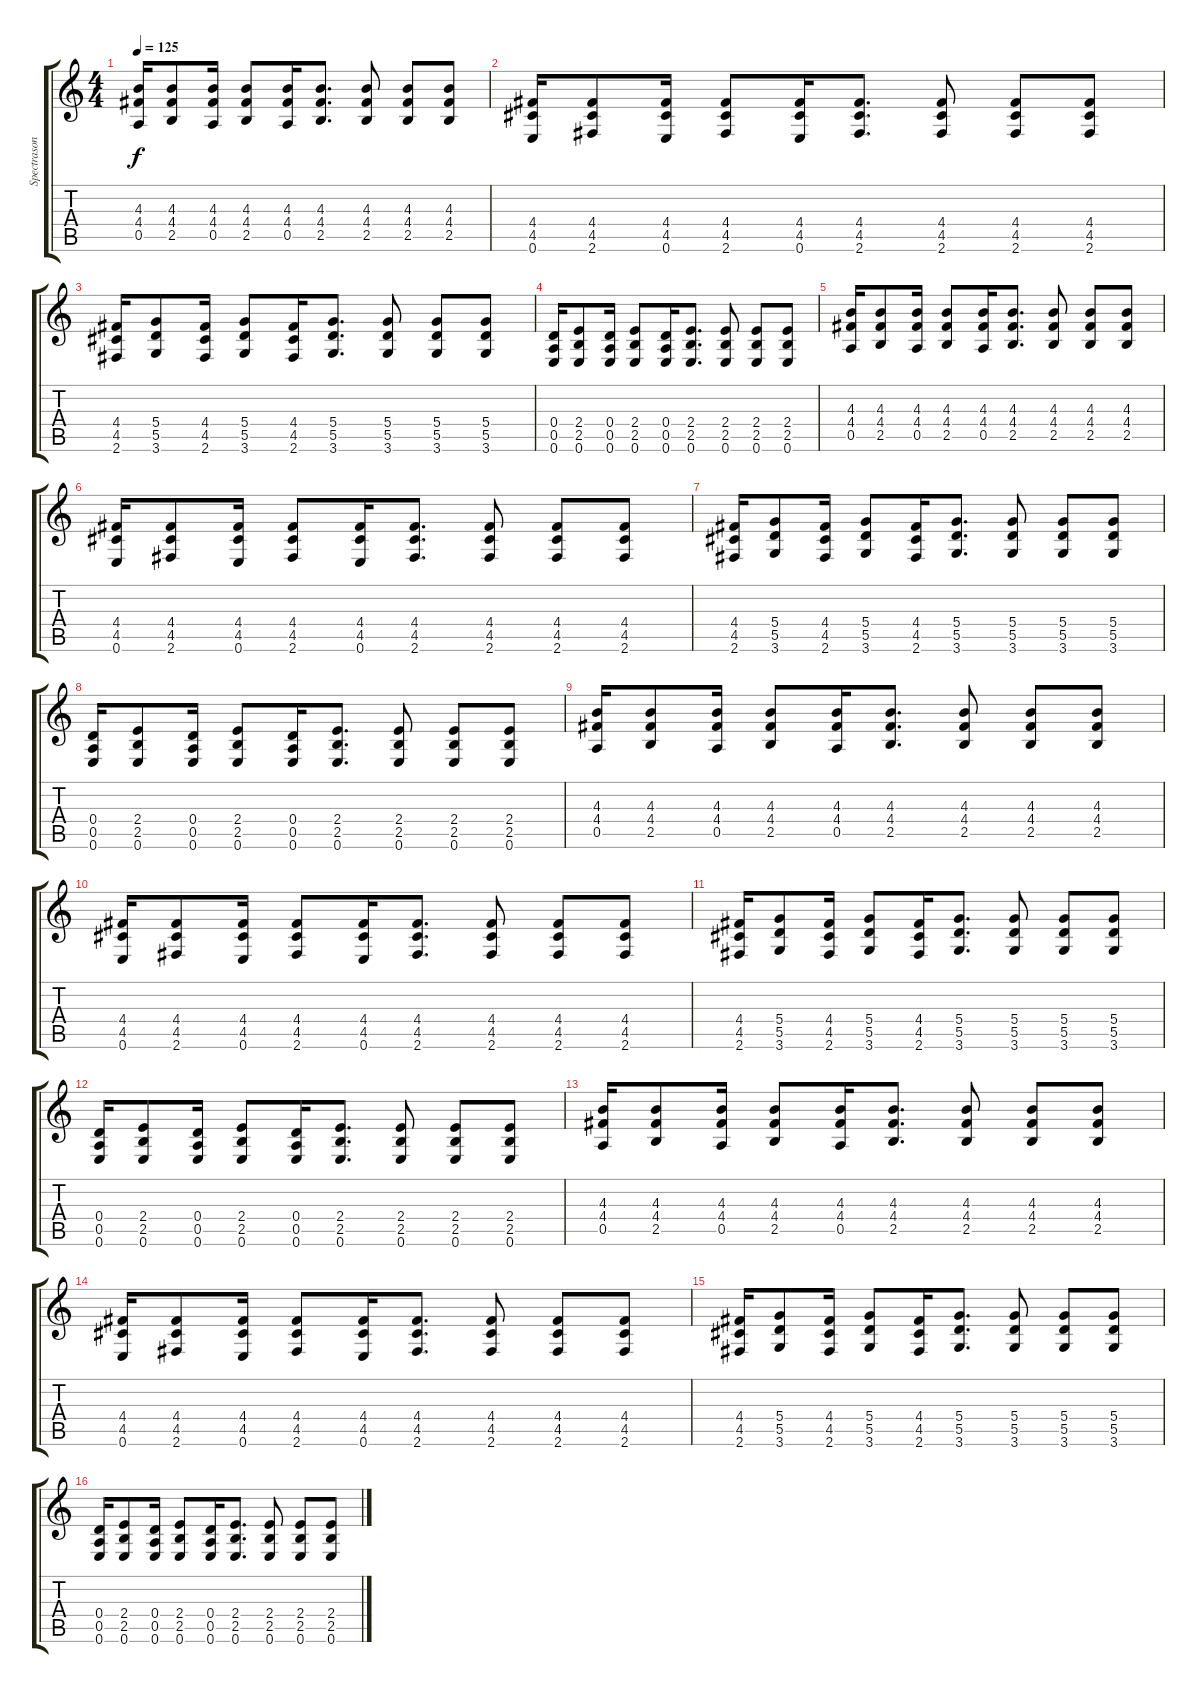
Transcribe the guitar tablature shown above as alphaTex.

\track ("Spectrasonics Omnisphere" "Spectrason") {instrument distortionguitar}
\staff {score tabs}
\tuning (E4 B3 G3 D3 A2 E2) {hide}
\ts (4 4)
\tempo 125
\clef g2
\ks c
(4.3 4.4 0.5).16{dy f} (4.3 4.4 2.5).8 (4.3 4.4 0.5).16 (4.3 4.4 2.5).8 (4.3 4.4 0.5).16 (4.3 4.4 2.5).8{d} (4.3 4.4 2.5).8 (4.3 4.4 2.5).8 (4.3 4.4 2.5).8 |
(4.4 4.5 0.6).16 (4.4 4.5 2.6).8 (4.4 4.5 0.6).16 (4.4 4.5 2.6).8 (4.4 4.5 0.6).16 (4.4 4.5 2.6).8{d} (4.4 4.5 2.6).8 (4.4 4.5 2.6).8 (4.4 4.5 2.6).8 |
(4.4 4.5 2.6).16 (5.4 5.5 3.6).8 (4.4 4.5 2.6).16 (5.4 5.5 3.6).8 (4.4 4.5 2.6).16 (5.4 5.5 3.6).8{d} (5.4 5.5 3.6).8 (5.4 5.5 3.6).8 (5.4 5.5 3.6).8 |
(0.4 0.5 0.6).16 (2.4 2.5 0.6).8 (0.4 0.5 0.6).16 (2.4 2.5 0.6).8 (0.4 0.5 0.6).16 (2.4 2.5 0.6).8{d} (2.4 2.5 0.6).8 (2.4 2.5 0.6).8 (2.4 2.5 0.6).8 |
(4.3 4.4 0.5).16 (4.3 4.4 2.5).8 (4.3 4.4 0.5).16 (4.3 4.4 2.5).8 (4.3 4.4 0.5).16 (4.3 4.4 2.5).8{d} (4.3 4.4 2.5).8 (4.3 4.4 2.5).8 (4.3 4.4 2.5).8 |
(4.4 4.5 0.6).16 (4.4 4.5 2.6).8 (4.4 4.5 0.6).16 (4.4 4.5 2.6).8 (4.4 4.5 0.6).16 (4.4 4.5 2.6).8{d} (4.4 4.5 2.6).8 (4.4 4.5 2.6).8 (4.4 4.5 2.6).8 |
(4.4 4.5 2.6).16 (5.4 5.5 3.6).8 (4.4 4.5 2.6).16 (5.4 5.5 3.6).8 (4.4 4.5 2.6).16 (5.4 5.5 3.6).8{d} (5.4 5.5 3.6).8 (5.4 5.5 3.6).8 (5.4 5.5 3.6).8 |
(0.4 0.5 0.6).16 (2.4 2.5 0.6).8 (0.4 0.5 0.6).16 (2.4 2.5 0.6).8 (0.4 0.5 0.6).16 (2.4 2.5 0.6).8{d} (2.4 2.5 0.6).8 (2.4 2.5 0.6).8 (2.4 2.5 0.6).8 |
(4.3 4.4 0.5).16 (4.3 4.4 2.5).8 (4.3 4.4 0.5).16 (4.3 4.4 2.5).8 (4.3 4.4 0.5).16 (4.3 4.4 2.5).8{d} (4.3 4.4 2.5).8 (4.3 4.4 2.5).8 (4.3 4.4 2.5).8 |
(4.4 4.5 0.6).16 (4.4 4.5 2.6).8 (4.4 4.5 0.6).16 (4.4 4.5 2.6).8 (4.4 4.5 0.6).16 (4.4 4.5 2.6).8{d} (4.4 4.5 2.6).8 (4.4 4.5 2.6).8 (4.4 4.5 2.6).8 |
(4.4 4.5 2.6).16 (5.4 5.5 3.6).8 (4.4 4.5 2.6).16 (5.4 5.5 3.6).8 (4.4 4.5 2.6).16 (5.4 5.5 3.6).8{d} (5.4 5.5 3.6).8 (5.4 5.5 3.6).8 (5.4 5.5 3.6).8 |
(0.4 0.5 0.6).16 (2.4 2.5 0.6).8 (0.4 0.5 0.6).16 (2.4 2.5 0.6).8 (0.4 0.5 0.6).16 (2.4 2.5 0.6).8{d} (2.4 2.5 0.6).8 (2.4 2.5 0.6).8 (2.4 2.5 0.6).8 |
(4.3 4.4 0.5).16 (4.3 4.4 2.5).8 (4.3 4.4 0.5).16 (4.3 4.4 2.5).8 (4.3 4.4 0.5).16 (4.3 4.4 2.5).8{d} (4.3 4.4 2.5).8 (4.3 4.4 2.5).8 (4.3 4.4 2.5).8 |
(4.4 4.5 0.6).16 (4.4 4.5 2.6).8 (4.4 4.5 0.6).16 (4.4 4.5 2.6).8 (4.4 4.5 0.6).16 (4.4 4.5 2.6).8{d} (4.4 4.5 2.6).8 (4.4 4.5 2.6).8 (4.4 4.5 2.6).8 |
(4.4 4.5 2.6).16 (5.4 5.5 3.6).8 (4.4 4.5 2.6).16 (5.4 5.5 3.6).8 (4.4 4.5 2.6).16 (5.4 5.5 3.6).8{d} (5.4 5.5 3.6).8 (5.4 5.5 3.6).8 (5.4 5.5 3.6).8 |
(0.4 0.5 0.6).16 (2.4 2.5 0.6).8 (0.4 0.5 0.6).16 (2.4 2.5 0.6).8 (0.4 0.5 0.6).16 (2.4 2.5 0.6).8{d} (2.4 2.5 0.6).8 (2.4 2.5 0.6).8 (2.4 2.5 0.6).8
